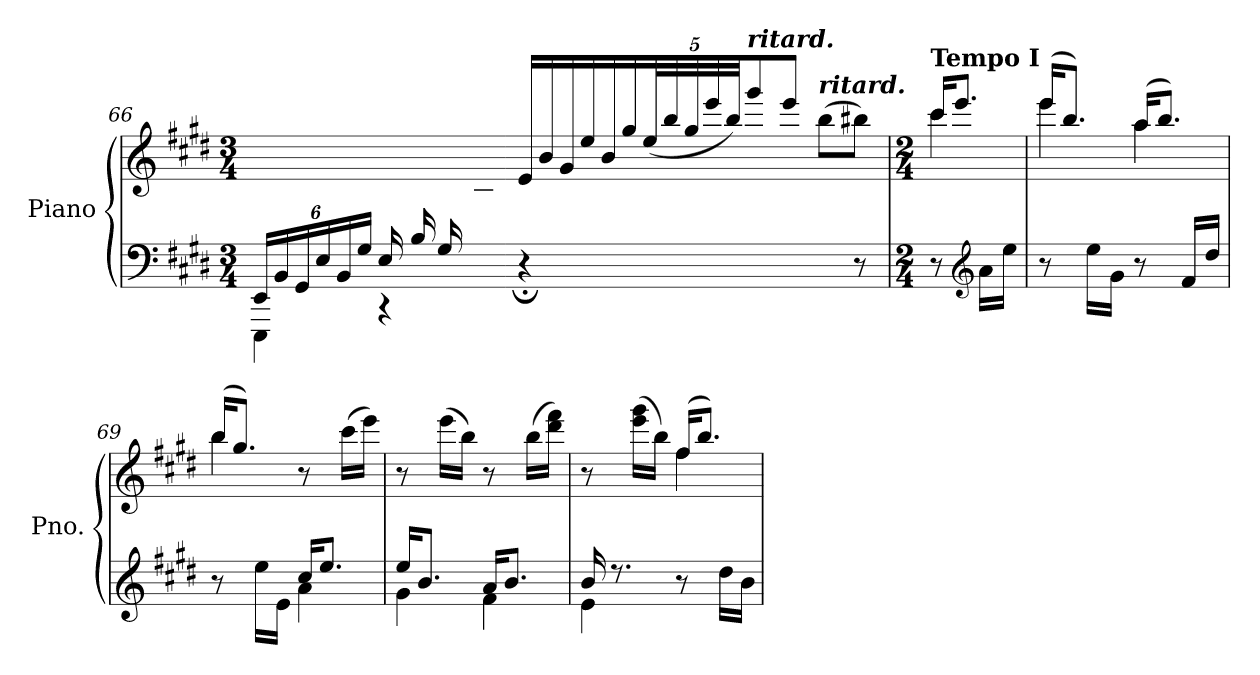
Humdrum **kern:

**kern	**kern	**dynam
*part1	*part1	*part1
*staff2	*staff1	*staff1/2
*I"Piano	*	*
*I'Pno.	*	*
!!LO:LB:g=z
*clefF4	*clefG2	*
*k[f#c#g#d#]	*k[f#c#g#d#]	*
*M3/4	*M3/4	*
*Xbrackettup	*	*
=66	=66	=66
*^	*	*
24EE/LL	4EEE\	4.ryy	.
24BB/	.	.	.
24GG#/	.	.	.
24E/	.	.	.
24BB/	.	.	.
24G#/JJ	.	.	.
*Xtuplet	*	*	*
24E/LL	4rCC	.	.
24B/	.	.	.
24G#/	.	.	.
1ryy	.	24e/	.
.	.	24B/	.
.	.	24g#/JJ	.
*	*	*Xtuplet	*
.	4r;<	24e/LL	.
.	.	24b/	.
.	.	24g#/	.
.	.	24ee/	.
.	.	24b/	.
.	.	24gg#/	.
*	*	*tuplet	*
*	*	*Xbrackettup	*
.	2ryy	(40ee/L	.
.	.	40bb/	.
.	.	40gg#/	.
.	.	40eee/	.
.	.	40bb/JJ)	.
!	!	!LO:TX:a:Bi:t=ritard.	!
.	.	8ggg#\	.
.	.	8eee/J	.
!	!	!LO:TX:a:Bi:t=ritard.	!
.	.	(8bb\L	.
.	8r	8bb#X\J)	.
*v	*v	*	*
=67	=67	=67
*M2/4	*M2/4	*
*^	*^	*
!	!	!LO:TX:a:B:t=Tempo I	!	!
!	!	!	!	!LO:DY:b
*v	*v	*	*	*
8r	16ccc#/KL	4ccc#\	other-dynamics
.	8.eee/J	.	.
*clefG2	*	*	*
16a\LL	.	.	.
16ee\JJ	.	.	.
!!LO:LB:g=z	!!
=68	=68	=68	=68
8r	(16eee/KL	4eee\	.
.	8.bb/J)	.	.
16ee\LL	.	.	.
16g#\JJ	.	.	.
8r	(16aa/KL	4aa\	.
.	8.bb/J)	.	.
16f#/LL	.	.	.
16dd#/JJ	.	.	.
=69	=69	=69	=69
*^	*	*	*
8r	4ryy	(16bb/KL	4bb\	.
.	.	8.gg#/J)	.	.
16ee\LL	.	.	.	.
16e\JJ	.	.	.	.
16cc#/KL	4a\	8r	4ryy	.
8.ee/J	.	.	.	.
.	.	(>16ccc#\LL	.	.
.	.	16eee\JJ)	.	.
*	*	*v	*v	*
=70	=70	=70	=70
16ee/KL	4g#\	8r	.
8.b/J	.	.	.
.	.	(16eee\LL	.
.	.	16bb\JJ)	.
16a/KL	4f#\	8r	.
8.b/J	.	.	.
.	.	(16bb\LL	.
.	.	16ddd#\ 16fff#\JJ)	.
=71	=71	=71	=71
*	*	*^	*
16b/	4e\	8r	4ryy	.
8.r	.	.	.	.
.	.	(>16eee\ 16ggg#\LL	.	.
.	.	16bb\JJ)	.	.
8r	4ryy	(16ff#/KL	4ff#\	.
.	.	8.bb/J)	.	.
16dd#\LL	.	.	.	.
16b\JJ	.	.	.	.
*v	*v	*	*	*
*	*v	*v	*
=	=	=
*-	*-	*-
